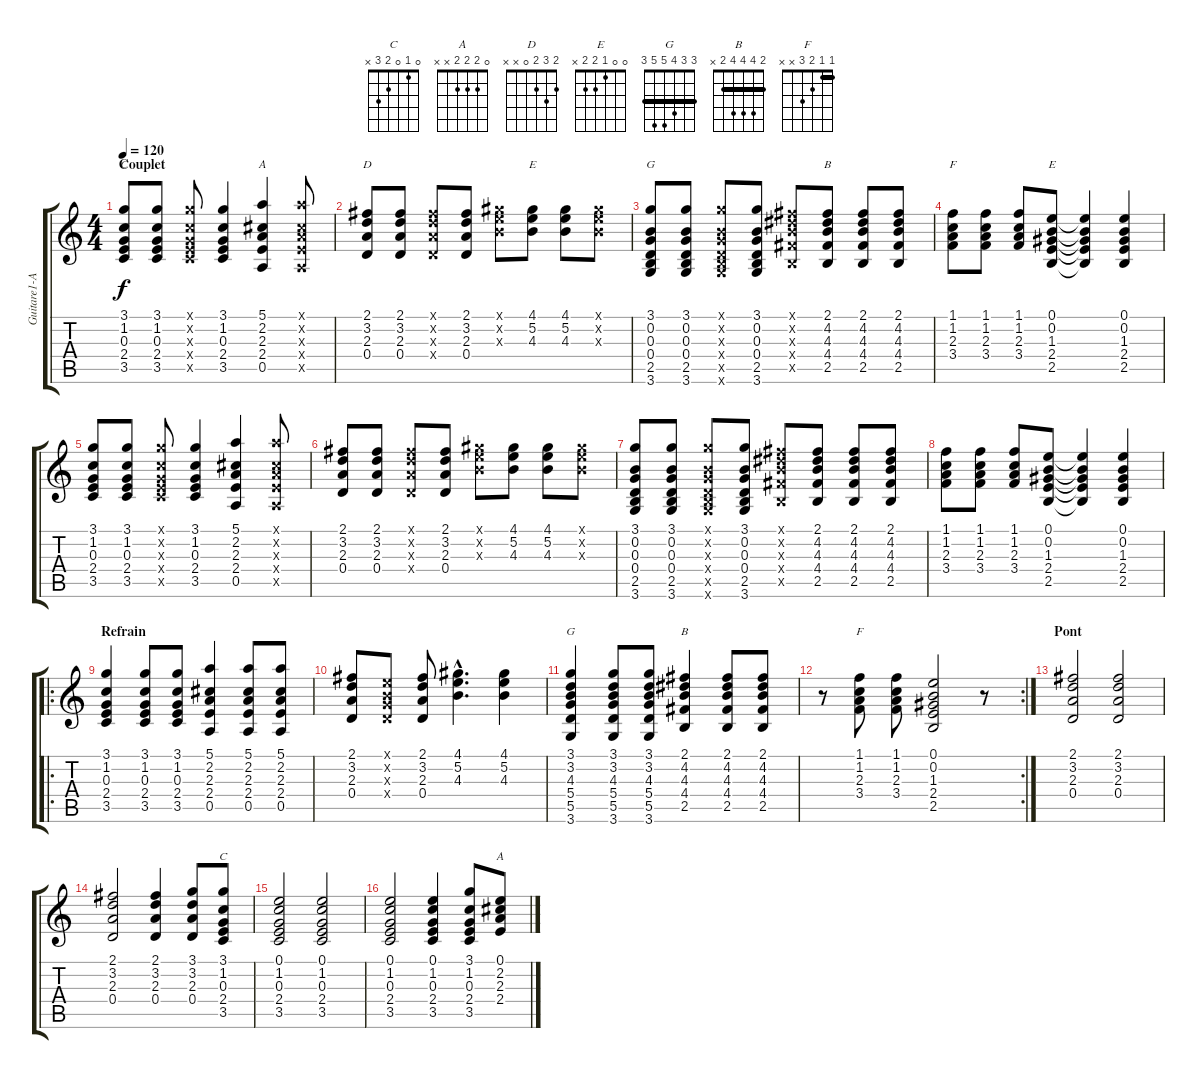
\track ("Guitare1-Accords" "Guitare1-A") {instrument acousticguitarnylon}
\staff {score tabs}
\tuning (E4 B3 G3 D3 A2 E2) {hide}
\chord ("C" 3 1 0 2 3 x)
\chord ("A" 5 2 2 2 0 x)
\chord ("D" 2 3 2 0 x x)
\chord ("E" 4 5 4 x x x)
\chord ("G" 3 0 0 0 2 3)
\chord ("B" 2 4 4 4 2 x)
\chord ("F" 1 1 2 3 x x)
\chord ("E" 0 0 1 2 2 x)
\chord ("G" 3 3 4 5 5 3) {barre 3}
\chord ("B" 2 4 4 4 2 x) {barre 2}
\chord ("F" 1 1 2 3 x x) {barre 1}
\chord ("C" 0 1 0 2 3 x)
\chord ("A" 0 2 2 2 x x)
\ts (4 4)
\section ("" "Couplet")
\tempo 120
\clef g2
\ks c
(3.1 1.2 0.3 2.4 3.5).8{ch "C" dy f volume 9} (3.1 1.2 0.3 2.4 3.5).8 (3.1{x} 1.2{x} 0.3{x} 2.4{x} 3.5{x}).8 (3.1 1.2 0.3 2.4 3.5).4 (5.1 2.2 2.3 2.4 0.5).4{ch "A"} (5.1{x} 2.2{x} 2.3{x} 2.4{x} 0.5{x}).8 |
(2.1 3.2 2.3 0.4).8{ch "D"} (2.1 3.2 2.3 0.4).8 (2.1{x} 3.2{x} 2.3{x} 0.4{x}).8 (2.1 3.2 2.3 0.4).8 (4.1{x} 5.2{x} 4.3{x}).8 (4.1 5.2 4.3).8{ch "E"} (4.1 5.2 4.3).8 (4.1{x} 5.2{x} 4.3{x}).8 |
(3.1 0.2 0.3 0.4 2.5 3.6).8{ch "G"} (3.1 0.2 0.3 0.4 2.5 3.6).8 (3.1{x} 0.2{x} 0.3{x} 0.4{x} 2.5{x} 3.6{x}).8 (3.1 0.2 0.3 0.4 2.5 3.6).8 (2.1{x} 4.2{x} 4.3{x} 4.4{x} 2.5{x}).8 (2.1 4.2 4.3 4.4 2.5).8{ch "B"} (2.1 4.2 4.3 4.4 2.5).8 (2.1 4.2 4.3 4.4 2.5).8 |
(1.1 1.2 2.3 3.4).8{ch "F"} (1.1 1.2 2.3 3.4).8 (1.1 1.2 2.3 3.4).8 (0.1 0.2 1.3 2.4 2.5).8{ch "E"} (0.1{t} 0.2{t} 1.3{t} 2.4{t} 2.5{t}).4 (0.1 0.2 1.3 2.4 2.5).4 |
(3.1 1.2 0.3 2.4 3.5).8{volume 9} (3.1 1.2 0.3 2.4 3.5).8 (3.1{x} 1.2{x} 0.3{x} 2.4{x} 3.5{x}).8 (3.1 1.2 0.3 2.4 3.5).4 (5.1 2.2 2.3 2.4 0.5).4 (5.1{x} 2.2{x} 2.3{x} 2.4{x} 0.5{x}).8 |
(2.1 3.2 2.3 0.4).8 (2.1 3.2 2.3 0.4).8 (2.1{x} 3.2{x} 2.3{x} 0.4{x}).8 (2.1 3.2 2.3 0.4).8 (4.1{x} 5.2{x} 4.3{x}).8 (4.1 5.2 4.3).8 (4.1 5.2 4.3).8 (4.1{x} 5.2{x} 4.3{x}).8 |
(3.1 0.2 0.3 0.4 2.5 3.6).8 (3.1 0.2 0.3 0.4 2.5 3.6).8 (3.1{x} 0.2{x} 0.3{x} 0.4{x} 2.5{x} 3.6{x}).8 (3.1 0.2 0.3 0.4 2.5 3.6).8 (2.1{x} 4.2{x} 4.3{x} 4.4{x} 2.5{x}).8 (2.1 4.2 4.3 4.4 2.5).8 (2.1 4.2 4.3 4.4 2.5).8 (2.1 4.2 4.3 4.4 2.5).8 |
(1.1 1.2 2.3 3.4).8 (1.1 1.2 2.3 3.4).8 (1.1 1.2 2.3 3.4).8 (0.1 0.2 1.3 2.4 2.5).8 (0.1{t} 0.2{t} 1.3{t} 2.4{t} 2.5{t}).4 (0.1 0.2 1.3 2.4 2.5).4 |
\ro
\section ("" "Refrain")
(3.1 1.2 0.3 2.4 3.5).4{volume 14} (3.1 1.2 0.3 2.4 3.5).8 (3.1 1.2 0.3 2.4 3.5).8 (5.1 2.2 2.3 2.4 0.5).4 (5.1 2.2 2.3 2.4 0.5).8 (5.1 2.2 2.3 2.4 0.5).8 |
(2.1 3.2 2.3 0.4).8 (0.1{x} 0.2{x} 0.3{x} 0.4{x}).8 (2.1 3.2 2.3 0.4).8 (4.1{hac} 5.2{hac} 4.3{hac}).4{d} (4.1 5.2 4.3).4 |
(3.1 3.2 4.3 5.4 5.5 3.6).4{ch "G"} (3.1 3.2 4.3 5.4 5.5 3.6).8 (3.1 3.2 4.3 5.4 5.5 3.6).8 (2.1 4.2 4.3 4.4 2.5).4{ch "B"} (2.1 4.2 4.3 4.4 2.5).8 (2.1 4.2 4.3 4.4 2.5).8 |
\rc 2
r.8 (1.1 1.2 2.3 3.4).8{ch "F"} (1.1 1.2 2.3 3.4).8 (0.1 0.2 1.3 2.4 2.5).2 r.8 |
\section ("" "Pont")
(2.1 3.2 2.3 0.4).2 (2.1 3.2 2.3 0.4).2 |
(2.1 3.2 2.3 0.4).2 (2.1 3.2 2.3 0.4).4 (3.1 3.2 2.3 0.4).8 (3.1 1.2 0.3 2.4 3.5).8{ch "C"} |
(0.1 1.2 0.3 2.4 3.5).2 (0.1 1.2 0.3 2.4 3.5).2 |
(0.1 1.2 0.3 2.4 3.5).2 (0.1 1.2 0.3 2.4 3.5).4 (3.1 1.2 0.3 2.4 3.5).8 (0.1 2.2 2.3 2.4).8{ch "A"}
